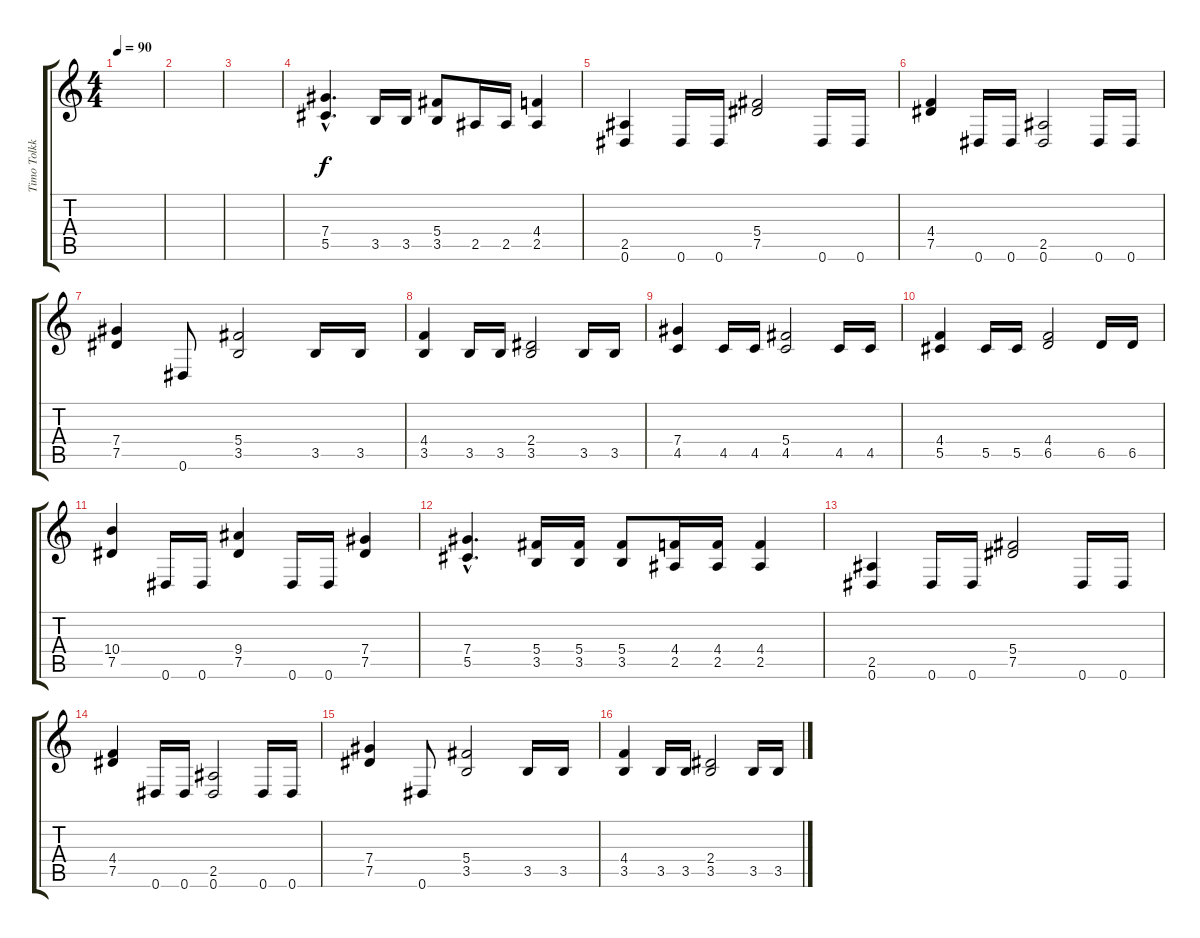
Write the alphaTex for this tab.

\track ("Timo Tolkki Rythm Gtr." "Timo Tolkk") {instrument distortionguitar}
\staff {score tabs}
\tuning (Eb4 Bb3 Gb3 Db3 Ab2 Eb2) {hide}
\ts (4 4)
\tempo 90
\clef g2
\ks c
|
|
|
(7.4{hac} 5.5{hac}).4{d} 3.5.16 3.5.16 (5.4 3.5).8 2.5.16 2.5.16 (4.4 2.5).4 |
(2.5 0.6).4 0.6.16 0.6.16 (5.4 7.5).2 0.6.16 0.6.16 |
(4.4 7.5).4 0.6.16 0.6.16 (2.5 0.6).2 0.6.16 0.6.16 |
(7.4 7.5).4 0.6.8 (5.4 3.5).2 3.5.16 3.5.16 |
(4.4 3.5).4 3.5.16 3.5.16 (2.4 3.5).2 3.5.16 3.5.16 |
(7.4 4.5).4 4.5.16 4.5.16 (5.4 4.5).2 4.5.16 4.5.16 |
(4.4 5.5).4 5.5.16 5.5.16 (4.4 6.5).2 6.5.16 6.5.16 |
(10.4 7.5).4 0.6.16 0.6.16 (9.4 7.5).4 0.6.16 0.6.16 (7.4 7.5).4 |
(7.4{hac} 5.5{hac}).4{d} (5.4 3.5).16 (5.4 3.5).16 (5.4 3.5).8 (4.4 2.5).16 (4.4 2.5).16 (4.4 2.5).4 |
(2.5 0.6).4 0.6.16 0.6.16 (5.4 7.5).2 0.6.16 0.6.16 |
(4.4 7.5).4 0.6.16 0.6.16 (2.5 0.6).2 0.6.16 0.6.16 |
(7.4 7.5).4 0.6.8 (5.4 3.5).2 3.5.16 3.5.16 |
(4.4 3.5).4 3.5.16 3.5.16 (2.4 3.5).2 3.5.16 3.5.16
